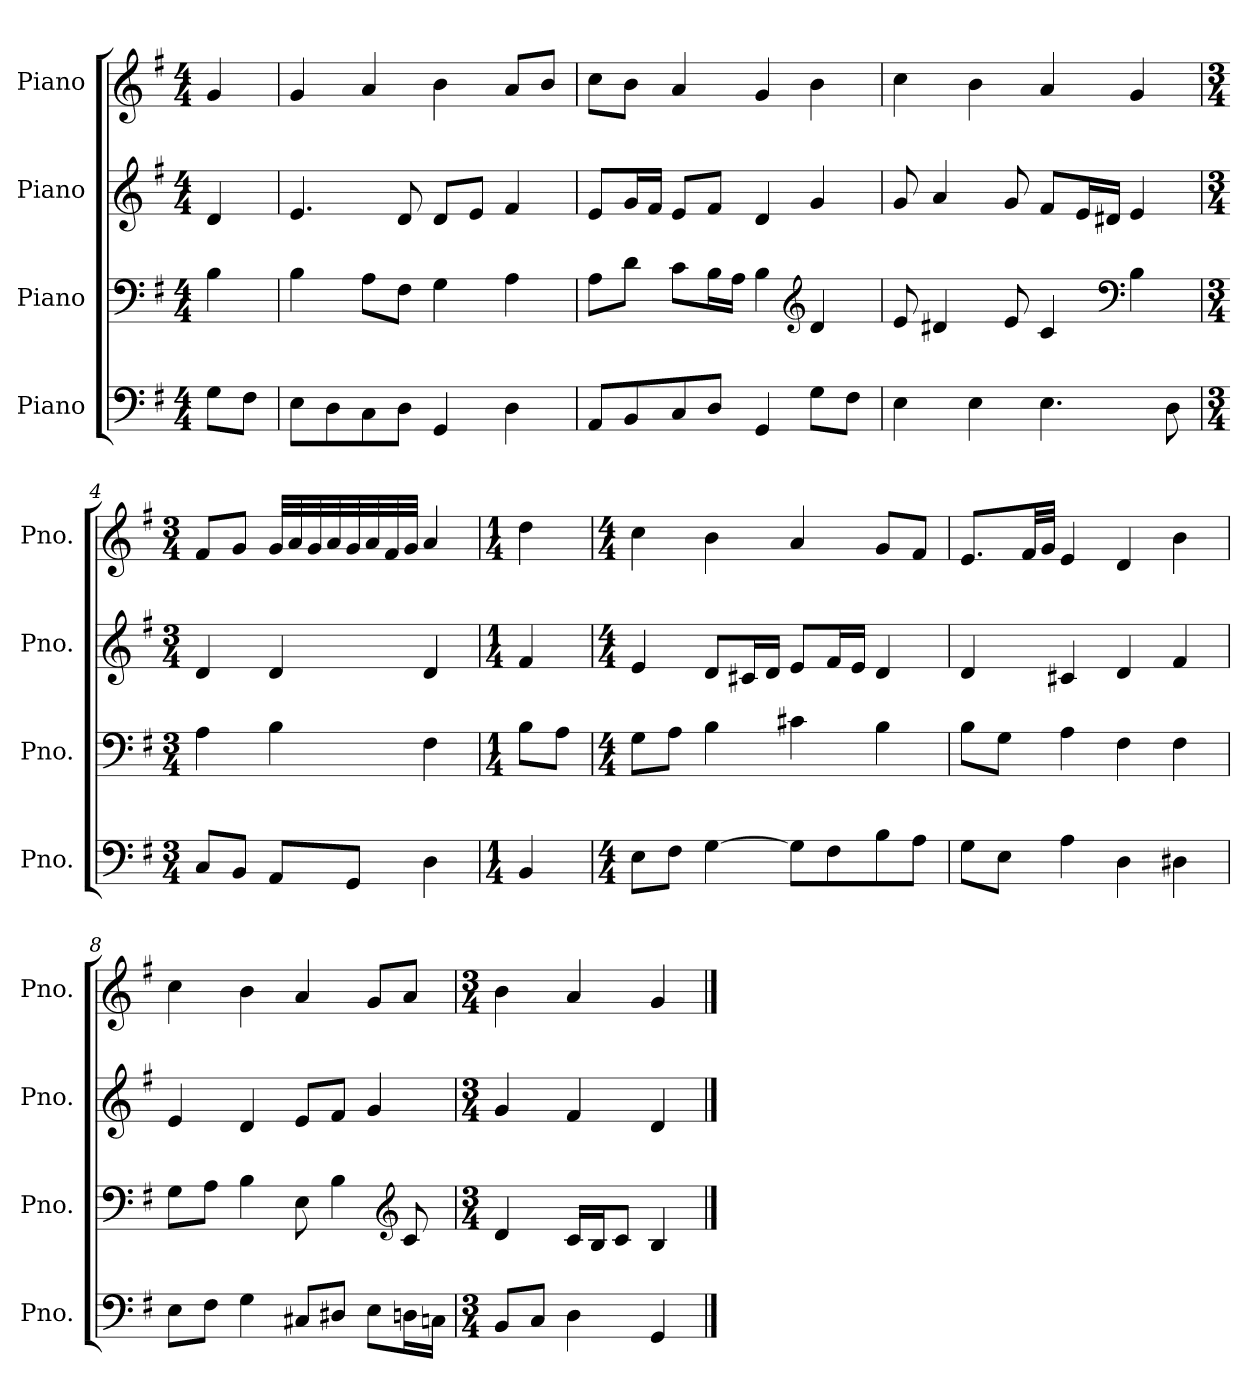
**kern	**kern	**kern	**kern
*part4	*part3	*part2	*part1
*staff4	*staff3	*staff2	*staff1
*I"Piano	*I"Piano	*I"Piano	*I"Piano
*I'Pno.	*I'Pno.	*I'Pno.	*I'Pno.
*clefF4	*clefF4	*clefG2	*clefG2
*k[f#]	*k[f#]	*k[f#]	*k[f#]
*M4/4	*M4/4	*M4/4	*M4/4
*MM120	*MM120	*MM120	*MM120
=	=	=	=
8G\L	4B\	4d/	4g/
8F#\J	.	.	.
=1	=1	=1	=1
8E\L	4B\	4.e/	4g/
8D\	.	.	.
8C\	8A\L	.	4a/
8D\J	8F#\J	8d/	.
4GG/	4G\	8d/L	4b\
.	.	8e/J	.
4D\	4A\	4f#/	8a/L
.	.	.	8b/J
=2	=2	=2	=2
8AA/L	8A\L	8e/L	8cc\L
8BB/	8d\J	16g/L	8b\J
.	.	16f#/JJ	.
8C/	8c\L	8e/L	4a/
8D/J	16B\L	8f#/J	.
.	16A\JJ	.	.
4GG/	4B\	4d/	4g/
*	*clefG2	*	*
8G\L	4d/	4g/	4b\
8F#\J	.	.	.
=3	=3	=3	=3
4E\	8e/	8g/	4cc\
.	4d#X/	4a/	.
4E\	.	.	4b\
.	8e/	8g/	.
4.E\	4c/	8f#/L	4a/
.	.	16e/L	.
.	.	16d#X/JJ	.
*	*clefF4	*	*
.	4B\	4e/	4g/
8D\	.	.	.
!!LO:LB:g=z
=4	=4	=4	=4
*M3/4	*M3/4	*M3/4	*M3/4
8C/L	4A\	4d/	8f#/L
8BB/J	.	.	8g/J
8AA/L	4B\	4d/	32g/LLL
.	.	.	32a/
.	.	.	32g/
.	.	.	32a/
8GG/J	.	.	32g/
.	.	.	32a/
.	.	.	32f#/
.	.	.	32g/JJJ
4D\	4F#\	4d/	4a/
=5	=5	=5	=5
*M1/4	*M1/4	*M1/4	*M1/4
4BB/	8B\L	4f#/	4dd\
.	8A\J	.	.
=6	=6	=6	=6
*M4/4	*M4/4	*M4/4	*M4/4
8E\L	8G\L	4e/	4cc\
8F#\J	8A\J	.	.
[4G\	4B\	8d/L	4b\
.	.	16c#X/L	.
.	.	16d/JJ	.
8G\L]	4c#X\	8e/L	4a/
8F#\	.	16f#/L	.
.	.	16e/JJ	.
8B\	4B\	4d/	8g/L
8A\J	.	.	8f#/J
=7	=7	=7	=7
8G\L	8B\L	4d/	8.e/L
8E\J	8G\J	.	.
.	.	.	32f#/LL
.	.	.	32g/JJJ
4A\	4A\	4c#X/	4e/
4D\	4F#\	4d/	4d/
4D#X\	4F#\	4f#/	4b\
!!LO:LB:g=z
=8	=8	=8	=8
8E\L	8G\L	4e/	4cc\
8F#\J	8A\J	.	.
4G\	4B\	4d/	4b\
8C#X/L	8E\	8e/L	4a/
8D#X/J	4B\	8f#/J	.
8E\L	.	4g/	8g/L
*	*clefG2	*	*
16Dn\L	8c/	.	8a/J
16Cn\JJ	.	.	.
=9	=9	=9	=9
*M3/4	*M3/4	*M3/4	*M3/4
8BB/L	4d/	4g/	4b\
8C/J	.	.	.
4D\	16c/LL	4f#/	4a/
.	16B/J	.	.
.	8c/J	.	.
4GG/	4B/	4d/	4g/
==	==	==	==
*-	*-	*-	*-
